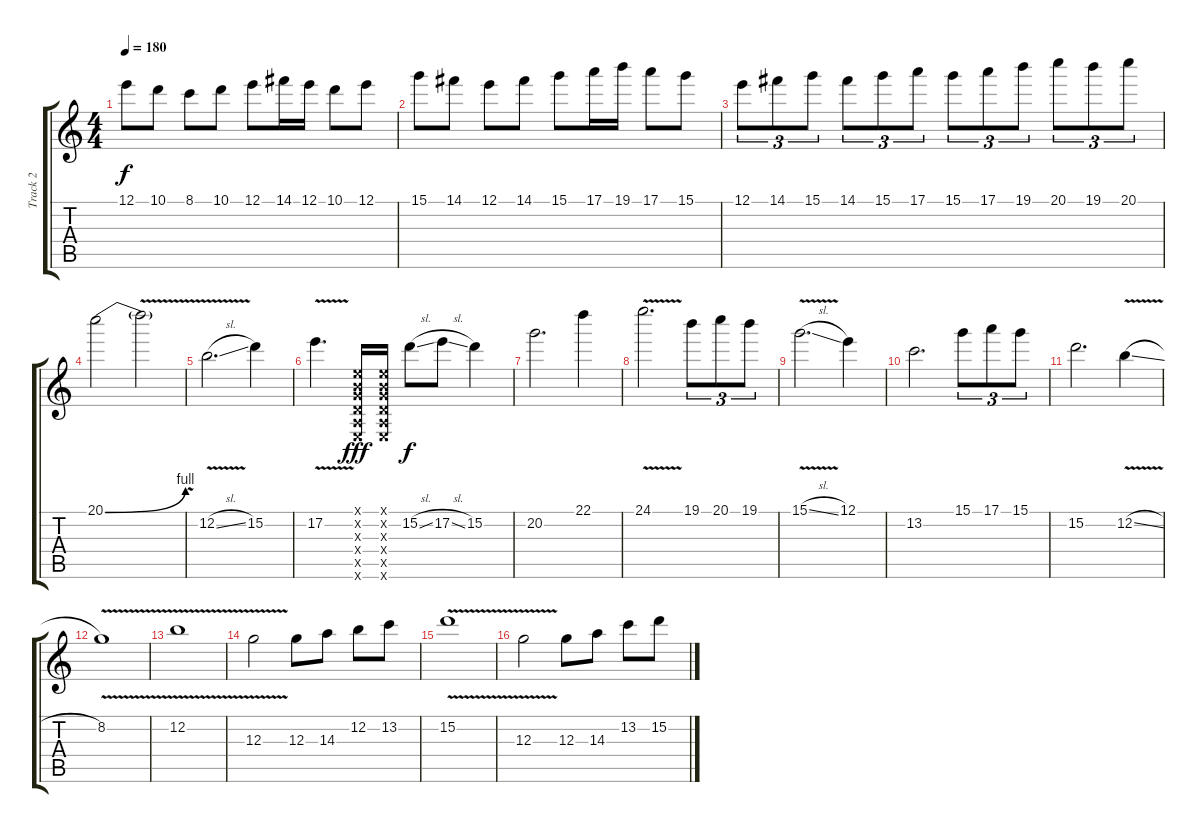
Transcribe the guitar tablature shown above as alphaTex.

\track ("Track 2" "Track 2") {instrument distortionguitar}
\staff {score tabs}
\tuning (E4 B3 G3 D3 A2 E2) {hide}
\ts (4 4)
\tempo 180
\clef g2
\ks c
12.1.8{dy f} 10.1.8 8.1.8 10.1.8 12.1.8 14.1.16 12.1.16 10.1.8 12.1.8 |
15.1.8 14.1.8 12.1.8 14.1.8 15.1.8 17.1.16 19.1.16 17.1.8 15.1.8 |
12.1.8{tu (3 2)} 14.1.8{tu (3 2)} 15.1.8{tu (3 2)} 14.1.8{tu (3 2)} 15.1.8{tu (3 2)} 17.1.8{tu (3 2)} 15.1.8{tu (3 2)} 17.1.8{tu (3 2)} 19.1.8{tu (3 2)} 20.1.8{tu (3 2)} 19.1.8{tu (3 2)} 20.1.8{tu (3 2)} |
20.1{be (bend 0 0 60 4)}.2 20.1{v t}.2 |
12.2{v sl}.2{d volume 15 balance 5} 15.2.4 |
17.2{v}.4{d} (0.1{x} 0.2{x} 0.3{x} 0.4{x} 0.5{x} 0.6{x}).16{dy fff} (0.1{x} 0.2{x} 0.3{x} 0.4{x} 0.5{x} 0.6{x}).16 15.2{sl}.8{dy f} 17.2{sl}.8 15.2.4 |
20.2.2{d} 22.1.4 |
24.1{v}.2{d} 19.1.8{tu (3 2)} 20.1.8{tu (3 2)} 19.1.8{tu (3 2)} |
15.1{v sl}.2{d} 12.1.4 |
13.2.2{d} 15.1.8{tu (3 2)} 17.1.8{tu (3 2)} 15.1.8{tu (3 2)} |
15.2.2{d} 12.2{v sl}.4 |
8.2{v}.1 |
12.2{v}.1 |
12.3{v}.2 12.3.8 14.3.8 12.2.8 13.2.8 |
15.2{v}.1 |
12.3{v}.2 12.3.8 14.3.8 13.2.8 15.2.8
